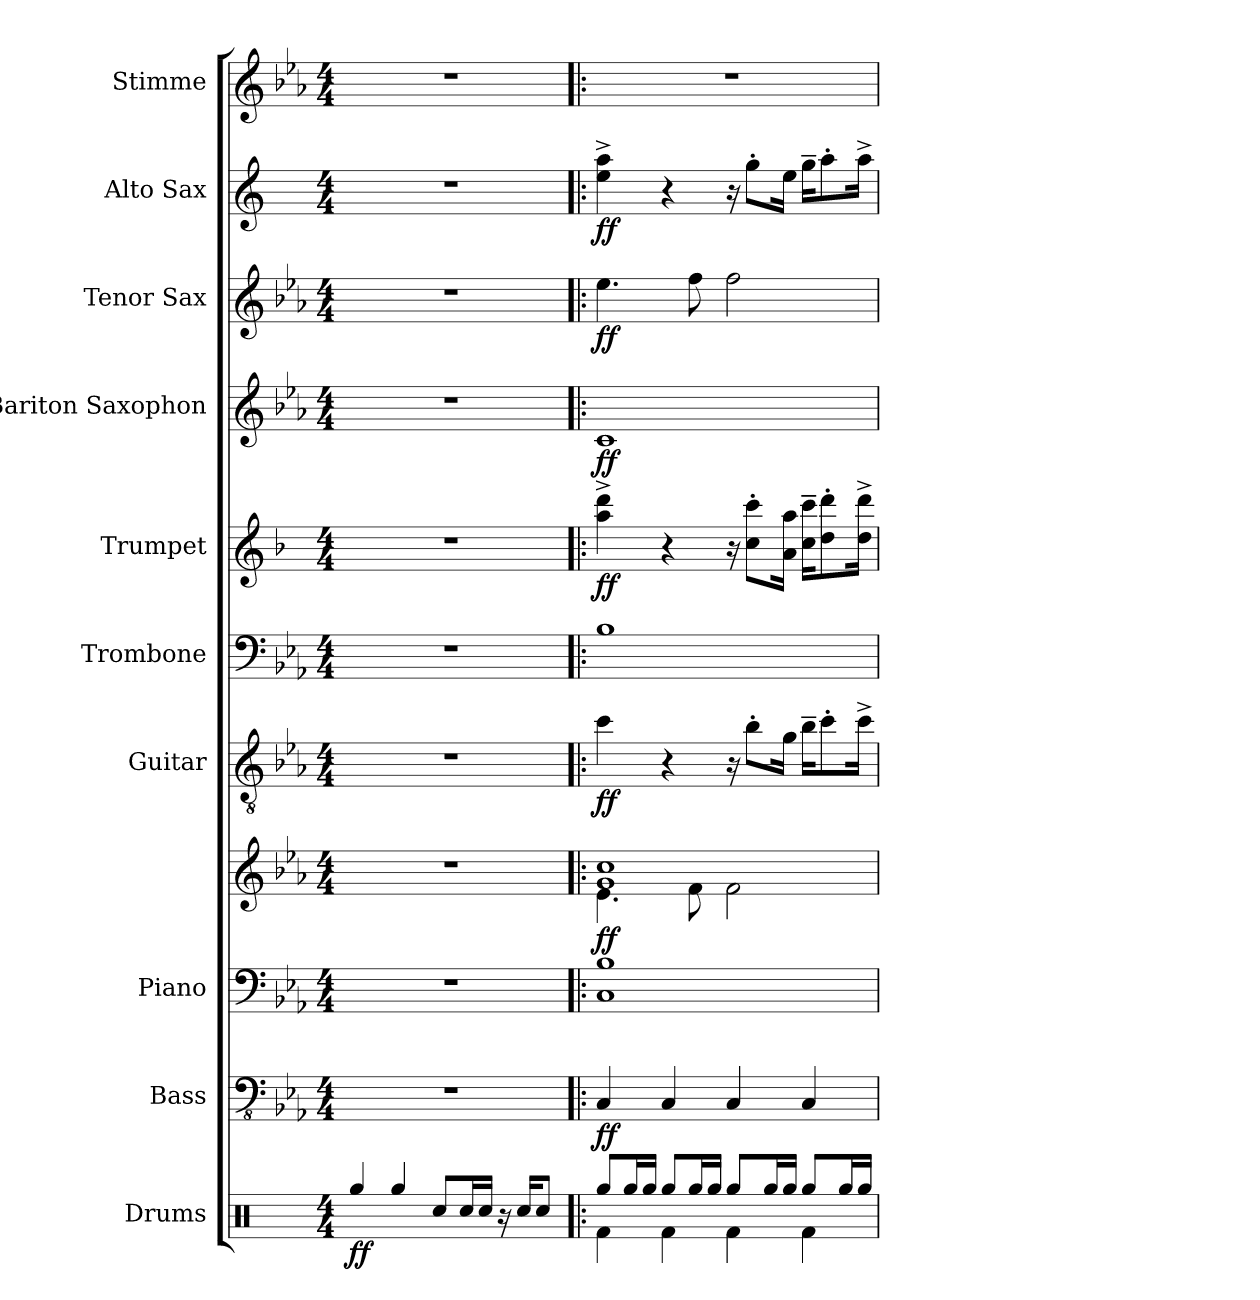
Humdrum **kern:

**kern	**dynam	**kern	**dynam	**kern	**kern	**dynam	**kern	**dynam	**kern	**kern	**dynam	**kern	**dynam	**kern	**dynam	**kern	**dynam	**kern
*part10	*part10	*part9	*part9	*part8	*part8	*part8	*part7	*part7	*part6	*part5	*part5	*part4	*part4	*part3	*part3	*part2	*part2	*part1
*staff11	*staff11	*staff10	*staff10	*staff9	*staff8	*staff8/9	*staff7	*staff7	*staff6	*staff5	*staff5	*staff4	*staff4	*staff3	*staff3	*staff2	*staff2	*staff1
*I"Drums	*	*I"Bass	*	*I"Piano	*	*	*I"Guitar	*	*I"Trombone	*I"Trumpet	*	*I"Bariton Saxophon	*	*I"Tenor Sax	*	*I"Alto Sax	*	*I"Stimme
*I'Drums	*	*I'Bass	*	*I'Piano	*	*	*I'Gtr.	*	*I'Tbn.	*I'Tpt.	*	*I'Bar. Sax.	*	*I'Tenor	*	*I'Alto	*	*I'St.
*clefX	*	*clefFv4	*	*clefF4	*clefG2	*	*clefGv2	*	*clefF4	*clefG2	*	*clefG2	*	*clefG2	*	*clefG2	*	*clefG2
*	*	*	*	*	*	*	*	*	*	*ITrd1c2	*	*ITrd12c21	*	*ITrd8c14	*	*ITrd5c9	*	*
*k[]	*	*k[b-e-a-]	*	*k[b-e-a-]	*k[b-e-a-]	*	*k[b-e-a-]	*	*k[b-e-a-]	*k[b-e-a-]	*	*k[b-e-a-]	*	*k[b-e-a-]	*	*k[b-e-a-]	*	*k[b-e-a-]
*M4/4	*	*M4/4	*	*M4/4	*M4/4	*	*M4/4	*	*M4/4	*M4/4	*	*M4/4	*	*M4/4	*	*M4/4	*	*M4/4
=1	=1	=1	=1	=1	=1	=1	=1	=1	=1	=1	=1	=1	=1	=1	=1	=1	=1	=1
!	!LO:DY:b	!	!	!	!	!	!	!	!	!	!	!	!	!	!	!	!	!
4Rgg/	ff	1r	.	1r	1r	.	1r	.	1r	1r	.	1r	.	1r	.	1r	.	1r
4Rgg/	.	.	.	.	.	.	.	.	.	.	.	.	.	.	.	.	.	.
8Rcc/L	.	.	.	.	.	.	.	.	.	.	.	.	.	.	.	.	.	.
16Rcc/L	.	.	.	.	.	.	.	.	.	.	.	.	.	.	.	.	.	.
16Rcc/JJ	.	.	.	.	.	.	.	.	.	.	.	.	.	.	.	.	.	.
16r	.	.	.	.	.	.	.	.	.	.	.	.	.	.	.	.	.	.
16Rcc/KL	.	.	.	.	.	.	.	.	.	.	.	.	.	.	.	.	.	.
8Rcc/J	.	.	.	.	.	.	.	.	.	.	.	.	.	.	.	.	.	.
=2!|:	=2!|:	=2!|:	=2!|:	=2!|:	=2!|:	=2!|:	=2!|:	=2!|:	=2!|:	=2!|:	=2!|:	=2!|:	=2!|:	=2!|:	=2!|:	=2!|:	=2!|:	=2!|:
*^	*	*	*	*	*^	*	*	*	*	*	*	*	*	*	*	*	*	*
!	!	!	!	!LO:DY:b	!	!	!	!LO:DY:b	!	!LO:DY:b	!	!	!LO:DY:b	!	!LO:DY:b	!	!LO:DY:b	!	!LO:DY:b	!
8Rgg/L	4Rf\	.	4CC/	ff	1C 1B-	1g 1cc	4.e-\	ff	4cc\	ff	1B-	4gg\^ 4ccc\^	ff	1C	ff	4.e-\	ff	4g\^ 4cc\^	ff	1r
16Rgg/L	.	.	.	.	.	.	.	.	.	.	.	.	.	.	.	.	.	.	.	.
16Rgg/JJ	.	.	.	.	.	.	.	.	.	.	.	.	.	.	.	.	.	.	.	.
8Rgg/L	4Rf\	.	4CC/	.	.	.	.	.	4r	.	.	4r	.	.	.	.	.	4r	.	.
16Rgg/L	.	.	.	.	.	.	8f\	.	.	.	.	.	.	.	.	8f\	.	.	.	.
16Rgg/JJ	.	.	.	.	.	.	.	.	.	.	.	.	.	.	.	.	.	.	.	.
8Rgg/L	4Rf\	.	4CC/	.	.	.	2f\	.	16r	.	.	16r	.	.	.	2f\	.	16r	.	.
.	.	.	.	.	.	.	.	.	8b-'\L	.	.	8b-\' 8bb-\'L	.	.	.	.	.	8b-'\L	.	.
16Rgg/L	.	.	.	.	.	.	.	.	.	.	.	.	.	.	.	.	.	.	.	.
16Rgg/JJ	.	.	.	.	.	.	.	.	16g\Jk	.	.	16g\ 16gg\Jk	.	.	.	.	.	16g\Jk	.	.
8Rgg/L	4Rf\	.	4CC/	.	.	.	.	.	16b-~\KL	.	.	16b-\~ 16bb-\~KL	.	.	.	.	.	16b-~\KL	.	.
.	.	.	.	.	.	.	.	.	8cc'\	.	.	8cc\' 8ccc\'	.	.	.	.	.	8cc'\	.	.
16Rgg/L	.	.	.	.	.	.	.	.	.	.	.	.	.	.	.	.	.	.	.	.
16Rgg/JJ	.	.	.	.	.	.	.	.	16cc^\Jk	.	.	16cc\^ 16ccc\^Jk	.	.	.	.	.	16cc^\Jk	.	.
*v	*v	*	*	*	*	*v	*v	*	*	*	*	*	*	*	*	*	*	*	*	*
=	=	=	=	=	=	=	=	=	=	=	=	=	=	=	=	=	=	=
*-	*-	*-	*-	*-	*-	*-	*-	*-	*-	*-	*-	*-	*-	*-	*-	*-	*-	*-
